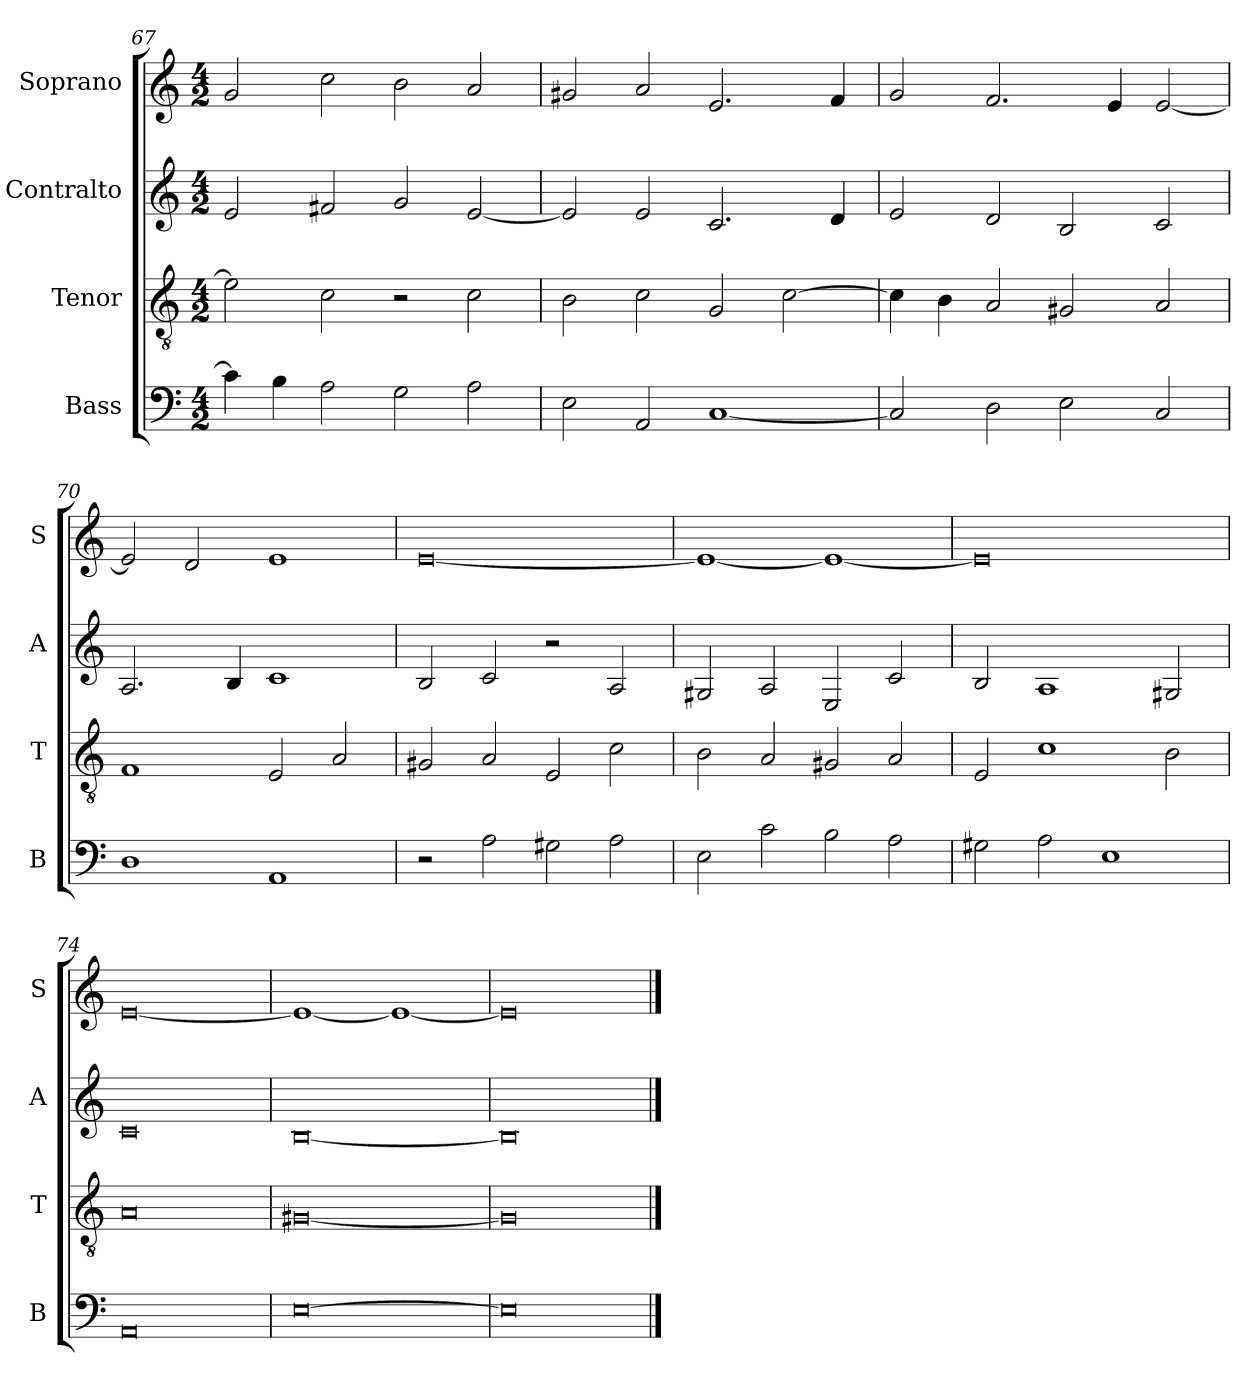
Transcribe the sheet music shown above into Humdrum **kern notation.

**kern	**kern	**kern	**kern
*part4	*part3	*part2	*part1
*staff4	*staff3	*staff2	*staff1
*I"Bass	*I"Tenor	*I"Contralto	*I"Soprano
*I'B	*I'T	*I'A	*I'S
*clefF4	*clefGv2	*clefG2	*clefG2
*k[]	*k[]	*k[]	*k[]
*E:phr	*E:phr	*E:phr	*E:phr
*M4/2	*M4/2	*M4/2	*M4/2
=67	=67	=67	=67
4c]	2e]	2e	2g
4B	.	.	.
2A	2c	2f#X	2cc
2G	2r	2g	2b
2A	2c	[2e	2a
=68	=68	=68	=68
2E	2B	2e]	2g#X
2AA	2c	2e	2a
[1C	2G	2.c	2.e
.	[2c	.	.
.	.	4d	4f
=69	=69	=69	=69
2C]	4c]	2e	2g
.	4B	.	.
2D	2A	2d	2.f
2E	2G#X	2B	.
.	.	.	4e
2C	2A	2c	[2e
=70	=70	=70	=70
1D	1F	2.A	2e]
.	.	.	2d
.	.	4B	.
1AA	2E	1c	1e
.	2A	.	.
=71	=71	=71	=71
2r	2G#X	2B	[0e
2A	2A	2c	.
2G#X	2E	2r	.
2A	2c	2A	.
=72	=72	=72	=72
2E	2B	2G#X	1e_
2c	2A	2A	.
2B	2G#X	2E	1e_
2A	2A	2c	.
=73	=73	=73	=73
2G#X	2E	2B	0e]
2A	1c	1A	.
1E	.	.	.
.	2B	2G#X	.
=74	=74	=74	=74
0AA	0A	0c	[0e
=75	=75	=75	=75
[0E	[0G#X	[0B	1e_
.	.	.	1e_
=76	=76	=76	=76
0E]	0G#]	0B]	0e]
==	==	==	==
*-	*-	*-	*-
